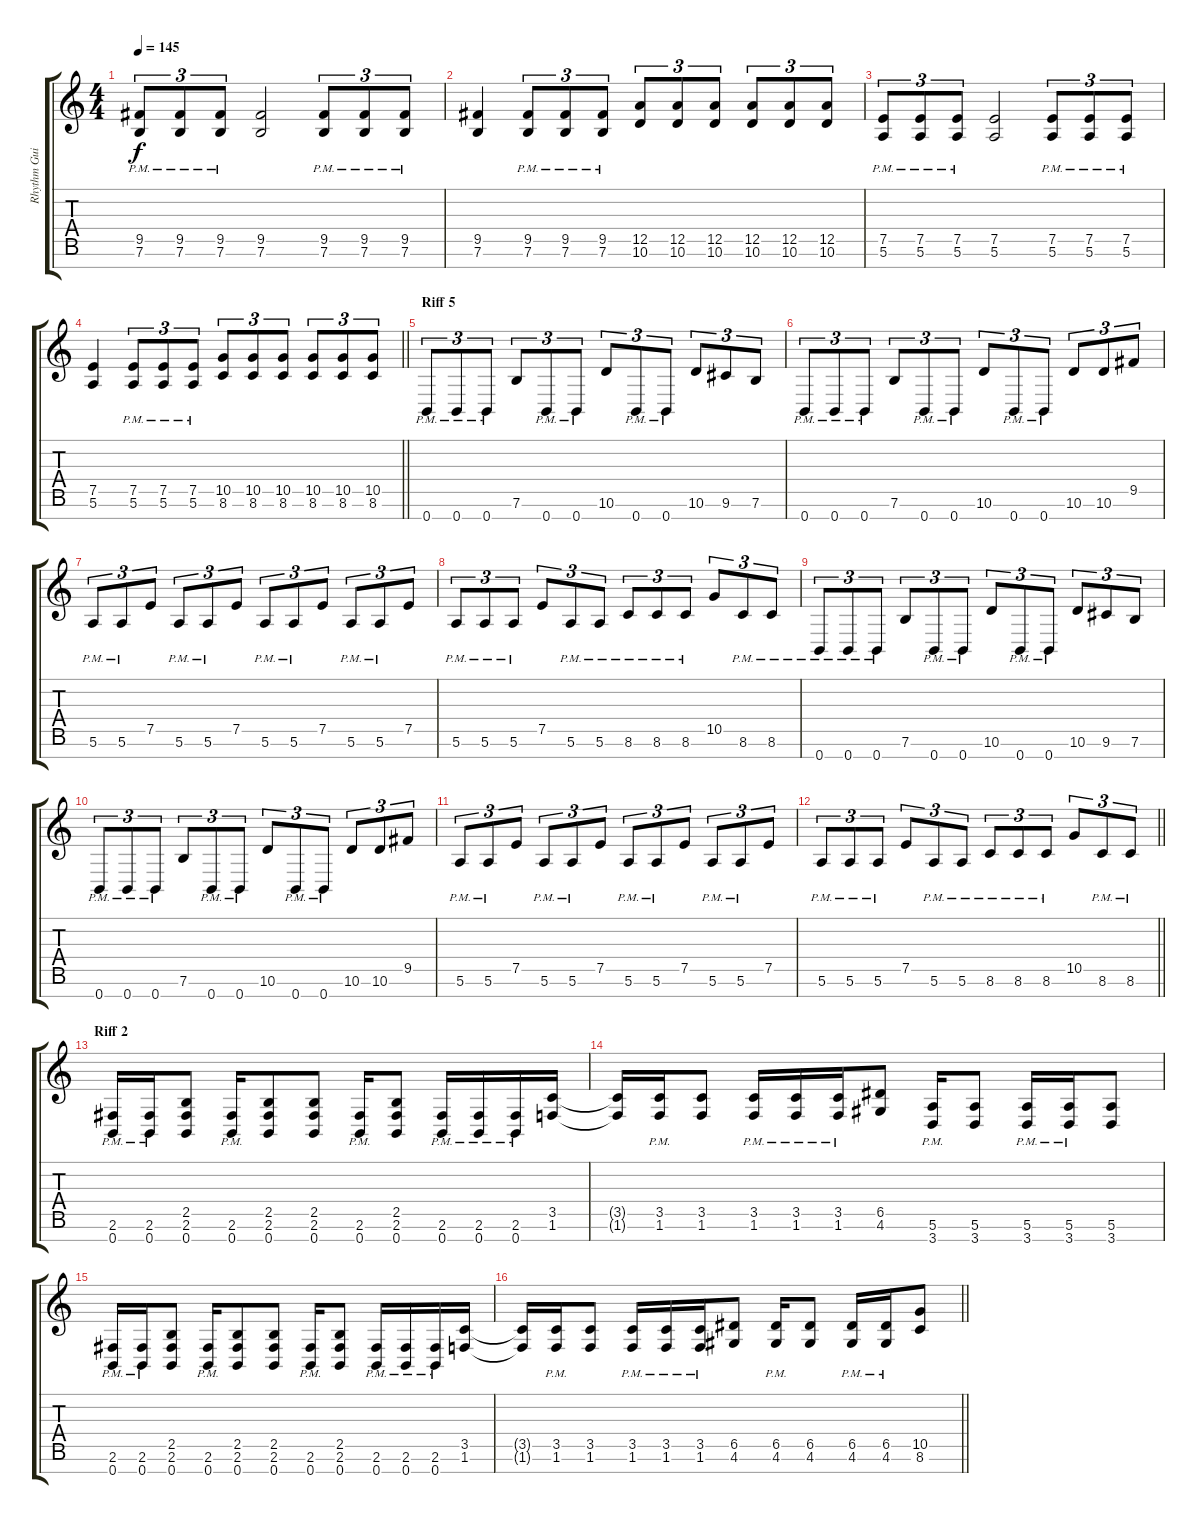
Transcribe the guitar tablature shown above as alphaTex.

\track ("Rhythm Guitar 1" "Rhythm Gui") {instrument distortionguitar}
\staff {score tabs}
\tuning (E4 B3 G3 D3 A2 E2 B1) {hide}
\ts (4 4)
\tempo 145
\clef g2
\ks c
(9.5{pm} 7.6{pm}).8{tu (3 2) dy f} (9.5{pm} 7.6{pm}).8{tu (3 2)} (9.5{pm} 7.6{pm}).8{tu (3 2)} (9.5 7.6).2 (9.5{pm} 7.6{pm}).8{tu (3 2)} (9.5{pm} 7.6{pm}).8{tu (3 2)} (9.5{pm} 7.6{pm}).8{tu (3 2)} |
(9.5 7.6).4 (9.5{pm} 7.6{pm}).8{tu (3 2)} (9.5{pm} 7.6{pm}).8{tu (3 2)} (9.5{pm} 7.6{pm}).8{tu (3 2)} (12.5 10.6).8{tu (3 2)} (12.5 10.6).8{tu (3 2)} (12.5 10.6).8{tu (3 2)} (12.5 10.6).8{tu (3 2)} (12.5 10.6).8{tu (3 2)} (12.5 10.6).8{tu (3 2)} |
(7.5{pm} 5.6{pm}).8{tu (3 2)} (7.5{pm} 5.6{pm}).8{tu (3 2)} (7.5{pm} 5.6{pm}).8{tu (3 2)} (7.5 5.6).2 (7.5{pm} 5.6{pm}).8{tu (3 2)} (7.5{pm} 5.6{pm}).8{tu (3 2)} (7.5{pm} 5.6{pm}).8{tu (3 2)} |
\barLineRight lightlight
(7.5 5.6).4 (7.5{pm} 5.6{pm}).8{tu (3 2)} (7.5{pm} 5.6{pm}).8{tu (3 2)} (7.5{pm} 5.6{pm}).8{tu (3 2)} (10.5 8.6).8{tu (3 2)} (10.5 8.6).8{tu (3 2)} (10.5 8.6).8{tu (3 2)} (10.5 8.6).8{tu (3 2)} (10.5 8.6).8{tu (3 2)} (10.5 8.6).8{tu (3 2)} |
\section ("" "Riff 5")
0.7{pm}.8{tu (3 2)} 0.7{pm}.8{tu (3 2)} 0.7{pm}.8{tu (3 2)} 7.6.8{tu (3 2)} 0.7{pm}.8{tu (3 2)} 0.7{pm}.8{tu (3 2)} 10.6.8{tu (3 2)} 0.7{pm}.8{tu (3 2)} 0.7{pm}.8{tu (3 2)} 10.6.8{tu (3 2)} 9.6.8{tu (3 2)} 7.6.8{tu (3 2)} |
0.7{pm}.8{tu (3 2)} 0.7{pm}.8{tu (3 2)} 0.7{pm}.8{tu (3 2)} 7.6.8{tu (3 2)} 0.7{pm}.8{tu (3 2)} 0.7{pm}.8{tu (3 2)} 10.6.8{tu (3 2)} 0.7{pm}.8{tu (3 2)} 0.7{pm}.8{tu (3 2)} 10.6.8{tu (3 2)} 10.6.8{tu (3 2)} 9.5.8{tu (3 2)} |
5.6{pm}.8{tu (3 2)} 5.6{pm}.8{tu (3 2)} 7.5.8{tu (3 2)} 5.6{pm}.8{tu (3 2)} 5.6{pm}.8{tu (3 2)} 7.5.8{tu (3 2)} 5.6{pm}.8{tu (3 2)} 5.6{pm}.8{tu (3 2)} 7.5.8{tu (3 2)} 5.6{pm}.8{tu (3 2)} 5.6{pm}.8{tu (3 2)} 7.5.8{tu (3 2)} |
5.6{pm}.8{tu (3 2)} 5.6{pm}.8{tu (3 2)} 5.6{pm}.8{tu (3 2)} 7.5.8{tu (3 2)} 5.6{pm}.8{tu (3 2)} 5.6{pm}.8{tu (3 2)} 8.6{pm}.8{tu (3 2)} 8.6{pm}.8{tu (3 2)} 8.6{pm}.8{tu (3 2)} 10.5.8{tu (3 2)} 8.6{pm}.8{tu (3 2)} 8.6{pm}.8{tu (3 2)} |
0.7{pm}.8{tu (3 2)} 0.7{pm}.8{tu (3 2)} 0.7{pm}.8{tu (3 2)} 7.6.8{tu (3 2)} 0.7{pm}.8{tu (3 2)} 0.7{pm}.8{tu (3 2)} 10.6.8{tu (3 2)} 0.7{pm}.8{tu (3 2)} 0.7{pm}.8{tu (3 2)} 10.6.8{tu (3 2)} 9.6.8{tu (3 2)} 7.6.8{tu (3 2)} |
0.7{pm}.8{tu (3 2)} 0.7{pm}.8{tu (3 2)} 0.7{pm}.8{tu (3 2)} 7.6.8{tu (3 2)} 0.7{pm}.8{tu (3 2)} 0.7{pm}.8{tu (3 2)} 10.6.8{tu (3 2)} 0.7{pm}.8{tu (3 2)} 0.7{pm}.8{tu (3 2)} 10.6.8{tu (3 2)} 10.6.8{tu (3 2)} 9.5.8{tu (3 2)} |
5.6{pm}.8{tu (3 2)} 5.6{pm}.8{tu (3 2)} 7.5.8{tu (3 2)} 5.6{pm}.8{tu (3 2)} 5.6{pm}.8{tu (3 2)} 7.5.8{tu (3 2)} 5.6{pm}.8{tu (3 2)} 5.6{pm}.8{tu (3 2)} 7.5.8{tu (3 2)} 5.6{pm}.8{tu (3 2)} 5.6{pm}.8{tu (3 2)} 7.5.8{tu (3 2)} |
\barLineRight lightlight
5.6{pm}.8{tu (3 2)} 5.6{pm}.8{tu (3 2)} 5.6{pm}.8{tu (3 2)} 7.5.8{tu (3 2)} 5.6{pm}.8{tu (3 2)} 5.6{pm}.8{tu (3 2)} 8.6{pm}.8{tu (3 2)} 8.6{pm}.8{tu (3 2)} 8.6{pm}.8{tu (3 2)} 10.5.8{tu (3 2)} 8.6{pm}.8{tu (3 2)} 8.6{pm}.8{tu (3 2)} |
\section ("" "Riff 2")
(2.6{pm} 0.7{pm}).16 (2.6{pm} 0.7{pm}).16 (2.5 2.6 0.7).8 (2.6{pm} 0.7{pm}).16 (2.5 2.6 0.7).8 (2.5 2.6 0.7).8 (2.6{pm} 0.7{pm}).16 (2.5 2.6 0.7).8 (2.6{pm} 0.7{pm}).16 (2.6{pm} 0.7{pm}).16 (2.6{pm} 0.7{pm}).16 (3.5 1.6).16 |
(3.5{t} 1.6{t}).16 (3.5{pm} 1.6{pm}).16 (3.5 1.6).8 (3.5{pm} 1.6{pm}).16 (3.5{pm} 1.6{pm}).16 (3.5{pm} 1.6{pm}).16 (6.5 4.6).8 (5.6{pm} 3.7{pm}).16 (5.6 3.7).8 (5.6{pm} 3.7{pm}).16 (5.6{pm} 3.7{pm}).16 (5.6 3.7).8 |
(2.6{pm} 0.7{pm}).16 (2.6{pm} 0.7{pm}).16 (2.5 2.6 0.7).8 (2.6{pm} 0.7{pm}).16 (2.5 2.6 0.7).8 (2.5 2.6 0.7).8 (2.6{pm} 0.7{pm}).16 (2.5 2.6 0.7).8 (2.6{pm} 0.7{pm}).16 (2.6{pm} 0.7{pm}).16 (2.6{pm} 0.7{pm}).16 (3.5 1.6).16 |
\barLineRight lightlight
(3.5{t} 1.6{t}).16 (3.5{pm} 1.6{pm}).16 (3.5 1.6).8 (3.5{pm} 1.6{pm}).16 (3.5{pm} 1.6{pm}).16 (3.5{pm} 1.6{pm}).16 (6.5 4.6).8 (6.5{pm} 4.6{pm}).16 (6.5 4.6).8 (6.5 4.6{pm}).16 (6.5 4.6{pm}).16 (10.5 8.6).8
